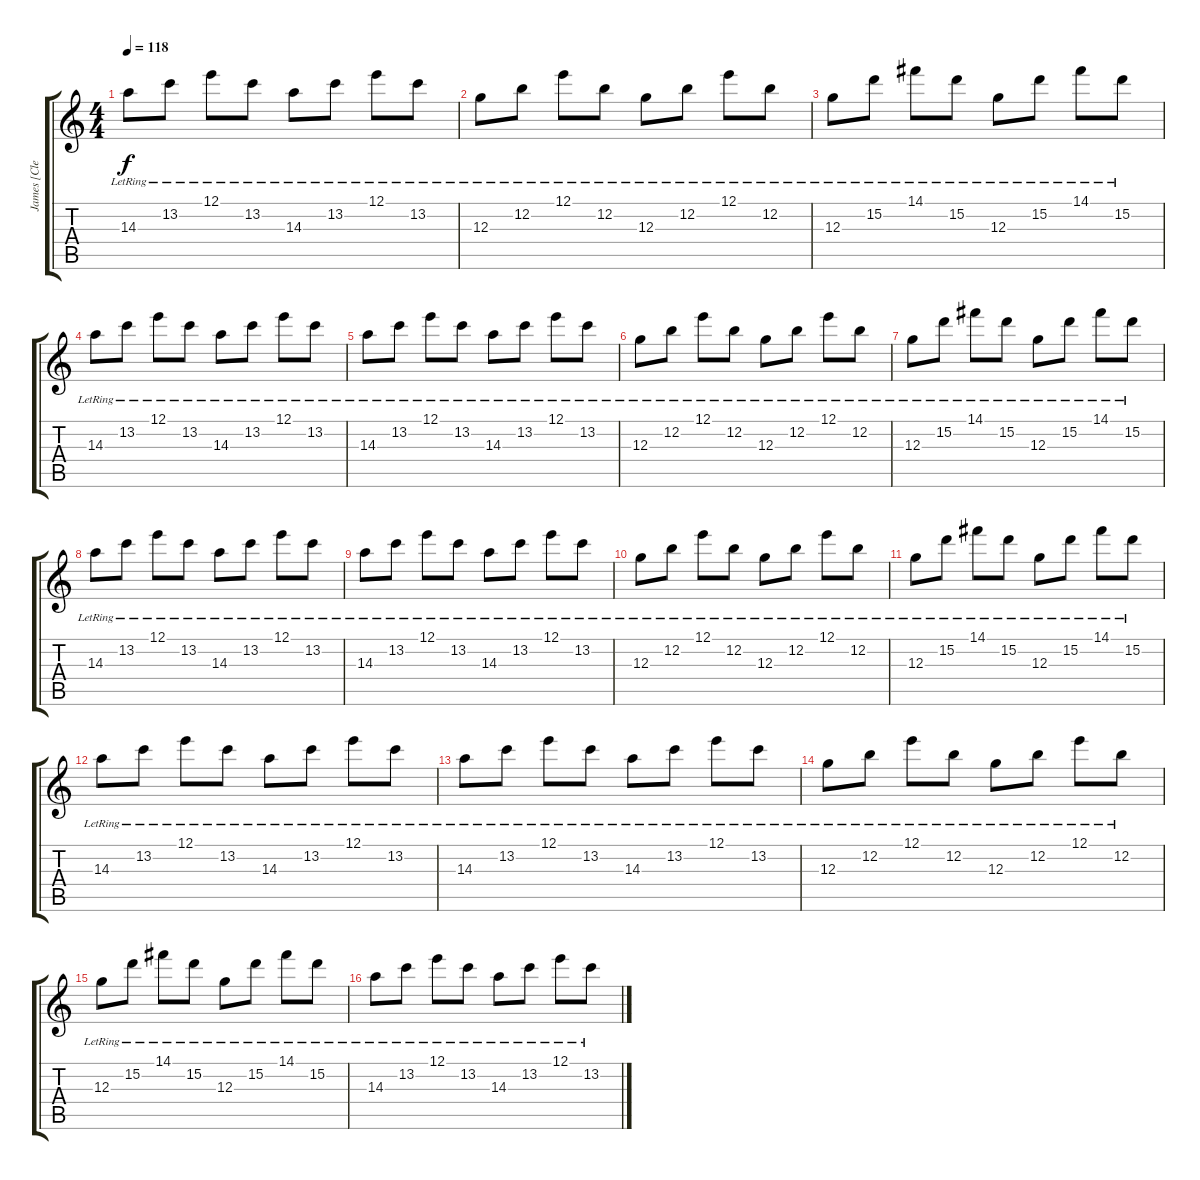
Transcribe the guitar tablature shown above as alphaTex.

\track ("James [Clean]" "James [Cle") {instrument electricguitarclean}
\staff {score tabs}
\tuning (E4 B3 G3 D3 A2 E2) {hide}
\ts (4 4)
\tempo 118
\clef g2
\ks c
14.3{lr}.8{dy f instrument electricguitarjazz} 13.2{lr}.8 12.1{lr}.8 13.2{lr}.8 14.3{lr}.8 13.2{lr}.8 12.1{lr}.8 13.2{lr}.8 |
12.3{lr}.8 12.2{lr}.8 12.1{lr}.8 12.2{lr}.8 12.3{lr}.8 12.2{lr}.8 12.1{lr}.8 12.2{lr}.8 |
12.3{lr}.8 15.2{lr}.8 14.1{lr}.8 15.2{lr}.8 12.3{lr}.8 15.2{lr}.8 14.1{lr}.8 15.2{lr}.8 |
14.3{lr}.8 13.2{lr}.8 12.1{lr}.8 13.2{lr}.8 14.3{lr}.8 13.2{lr}.8 12.1{lr}.8 13.2{lr}.8 |
14.3{lr}.8{instrument electricguitarjazz} 13.2{lr}.8 12.1{lr}.8 13.2{lr}.8 14.3{lr}.8 13.2{lr}.8 12.1{lr}.8 13.2{lr}.8 |
12.3{lr}.8 12.2{lr}.8 12.1{lr}.8 12.2{lr}.8 12.3{lr}.8 12.2{lr}.8 12.1{lr}.8 12.2{lr}.8 |
12.3{lr}.8 15.2{lr}.8 14.1{lr}.8 15.2{lr}.8 12.3{lr}.8 15.2{lr}.8 14.1{lr}.8 15.2{lr}.8 |
14.3{lr}.8 13.2{lr}.8 12.1{lr}.8 13.2{lr}.8 14.3{lr}.8 13.2{lr}.8 12.1{lr}.8 13.2{lr}.8 |
14.3{lr}.8 13.2{lr}.8 12.1{lr}.8 13.2{lr}.8 14.3{lr}.8 13.2{lr}.8 12.1{lr}.8 13.2{lr}.8 |
12.3{lr}.8 12.2{lr}.8 12.1{lr}.8 12.2{lr}.8 12.3{lr}.8 12.2{lr}.8 12.1{lr}.8 12.2{lr}.8 |
12.3{lr}.8 15.2{lr}.8 14.1{lr}.8 15.2{lr}.8 12.3{lr}.8 15.2{lr}.8 14.1{lr}.8 15.2{lr}.8 |
14.3{lr}.8 13.2{lr}.8 12.1{lr}.8 13.2{lr}.8 14.3{lr}.8 13.2{lr}.8 12.1{lr}.8 13.2{lr}.8 |
14.3{lr}.8 13.2{lr}.8 12.1{lr}.8 13.2{lr}.8 14.3{lr}.8 13.2{lr}.8 12.1{lr}.8 13.2{lr}.8 |
12.3{lr}.8 12.2{lr}.8 12.1{lr}.8 12.2{lr}.8 12.3{lr}.8 12.2{lr}.8 12.1{lr}.8 12.2{lr}.8 |
12.3{lr}.8 15.2{lr}.8 14.1{lr}.8 15.2{lr}.8 12.3{lr}.8 15.2{lr}.8 14.1{lr}.8 15.2{lr}.8 |
14.3{lr}.8 13.2{lr}.8 12.1{lr}.8 13.2{lr}.8 14.3{lr}.8 13.2{lr}.8 12.1{lr}.8 13.2{lr}.8
